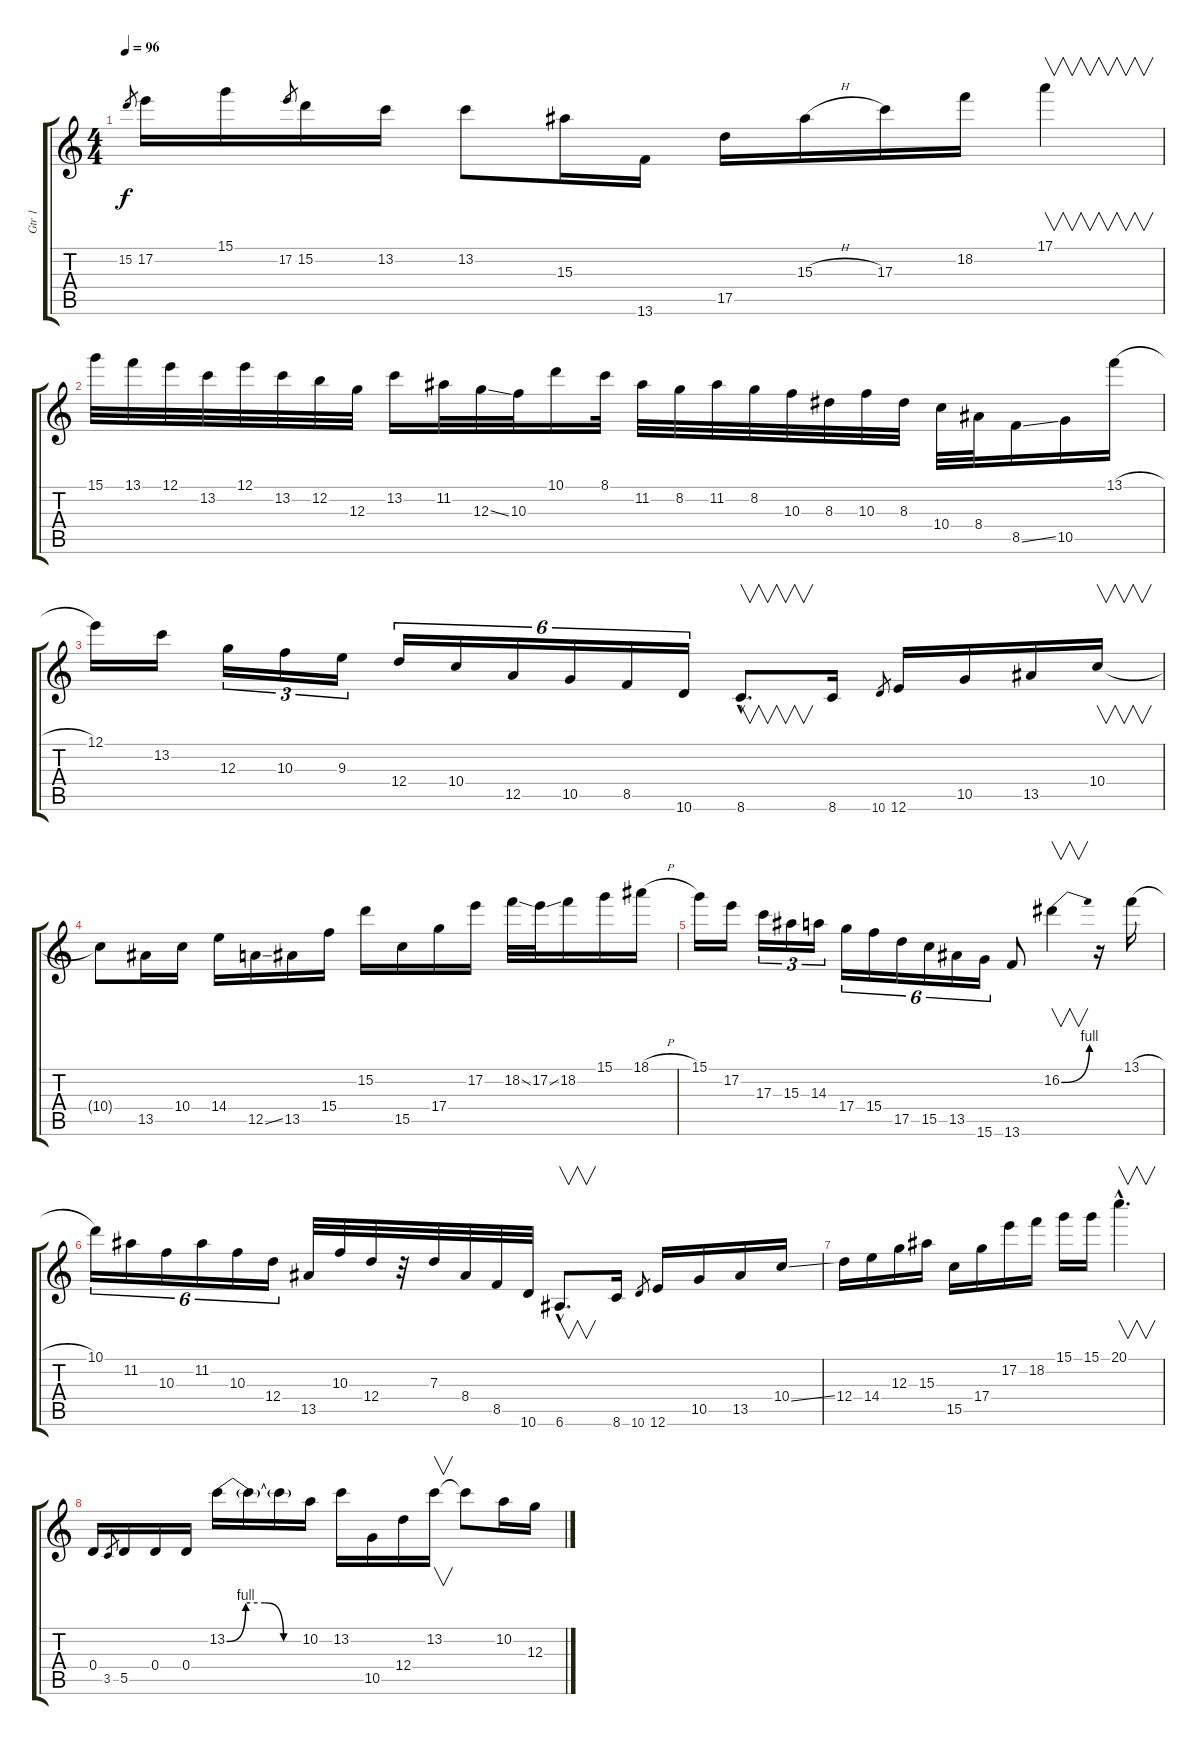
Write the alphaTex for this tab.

\track ("Gtr 1" "Gtr 1") {instrument overdrivenguitar}
\staff {score tabs}
\tuning (E4 B3 G3 D3 A2 E2) {hide}
\ts (4 4)
\tempo 96
\clef g2
\ks c
15.2.8{gr dy f} 17.2.16 15.1.16 17.2.8{gr} 15.2.16 13.2.16 13.2.8 15.3.16 13.6.16 17.5.16 15.3{h}.16 17.3.16 18.2.16 17.1.4{v} |
15.1.32 13.1.32 12.1.32 13.2.32 12.1.32 13.2.32 12.2.32 12.3.32 13.2.16 11.2.32 12.3{ss}.32 10.3.32 10.1.16 8.1.32 11.2.32 8.2.32 11.2.32 8.2.32 10.3.32 8.3.32 10.3.32 8.3.32 10.4.32 8.4.32 8.5{ss}.16 10.5.16 13.1{h}.16 |
12.1.16 13.2.16 12.3.16{tu (3 2)} 10.3.16{tu (3 2)} 9.3.16{tu (3 2)} 12.4.16{tu (6 4)} 10.4.16{tu (6 4)} 12.5.16{tu (6 4)} 10.5.16{tu (6 4)} 8.5.16{tu (6 4)} 10.6.16{tu (6 4)} 8.6{hac}.8{v d} 8.6.16 10.6.8{gr} 12.6.16 10.5.16 13.5.16 10.4.16{v} |
10.4{t}.8 13.5.16 10.4.16 14.4.16 12.5{ss}.16 13.5.16 15.4.16 15.2.16 15.5.16 17.4.16 17.2.16 18.2{ss}.32 17.2{ss}.32 18.2.16 15.1.16 18.1{h}.16 |
15.1.16 17.2.16 17.3.16{tu (3 2)} 15.3.16{tu (3 2)} 14.3.16{tu (3 2)} 17.4.16{tu (6 4)} 15.4.16{tu (6 4)} 17.5.16{tu (6 4)} 15.5.16{tu (6 4)} 13.5.16{tu (6 4)} 15.6.16{tu (6 4)} 13.6.8 16.2{be (bend 0 0 60 4)}.4{v} r.16 13.1{h}.16 |
10.1.16{tu (6 4)} 11.2.16{tu (6 4)} 10.3.16{tu (6 4)} 11.2.16{tu (6 4)} 10.3.16{tu (6 4)} 12.4.16{tu (6 4)} 13.5.32 10.3.32 12.4.32 r.32 7.3.32 8.4.32 8.5.32 10.6.32 6.6{hac}.8{v d} 8.6.16 10.6.8{gr} 12.6.16 10.5.16 13.5.16 10.4{ss}.16 |
12.4.16 14.4.16 12.3.16 15.3.16 15.5.16 17.4.16 17.2.16 18.2.16 15.1.16 15.1.16 20.1{hac}.4{v d} |
0.4.16 3.5.8{gr} 5.5.16 0.4.16 0.4.16 13.2{be (custom 0 0 15 4 30 4 45 0 60 0)}.16 13.2{t}.16 13.2{t}.16 10.2.16 13.2.16 10.5.16 12.4.16 13.2.16{v} 13.2{t}.8 10.2.16 12.3.16
